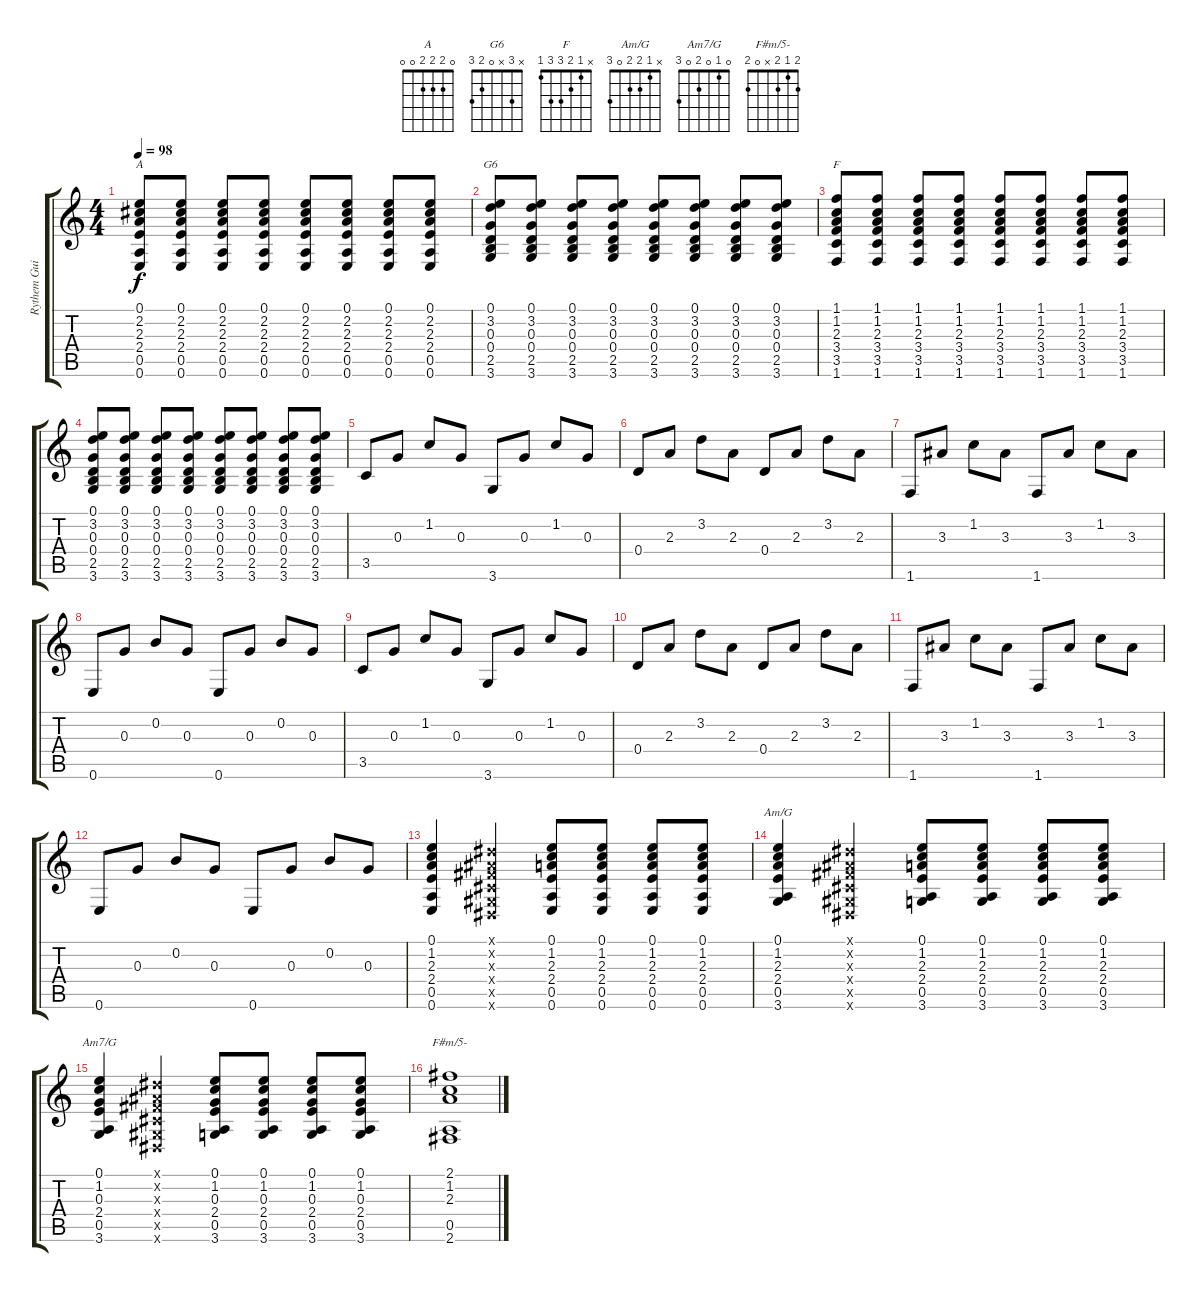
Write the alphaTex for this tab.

\track ("Rythem Guitar" "Rythem Gui") {instrument overdrivenguitar}
\staff {score tabs}
\tuning (E4 B3 G3 D3 A2 E2) {hide}
\chord ("A" 0 2 2 2 0 0)
\chord ("G6" x 3 x 0 2 3)
\chord ("F" x 1 2 3 3 1)
\chord ("Am/G" x 1 2 2 0 3)
\chord ("Am7/G" 0 1 0 2 0 3)
\chord ("F#m/5-" 2 1 2 x 0 2)
\ts (4 4)
\tempo 98
\clef g2
\ks c
(0.1 2.2 2.3 2.4 0.5 0.6).8{ch "A" dy f} (0.1 2.2 2.3 2.4 0.5 0.6).8 (0.1 2.2 2.3 2.4 0.5 0.6).8 (0.1 2.2 2.3 2.4 0.5 0.6).8 (0.1 2.2 2.3 2.4 0.5 0.6).8 (0.1 2.2 2.3 2.4 0.5 0.6).8 (0.1 2.2 2.3 2.4 0.5 0.6).8 (0.1 2.2 2.3 2.4 0.5 0.6).8 |
(0.1 3.2 0.3 0.4 2.5 3.6).8{ch "G6"} (0.1 3.2 0.3 0.4 2.5 3.6).8 (0.1 3.2 0.3 0.4 2.5 3.6).8 (0.1 3.2 0.3 0.4 2.5 3.6).8 (0.1 3.2 0.3 0.4 2.5 3.6).8 (0.1 3.2 0.3 0.4 2.5 3.6).8 (0.1 3.2 0.3 0.4 2.5 3.6).8 (0.1 3.2 0.3 0.4 2.5 3.6).8 |
(1.1 1.2 2.3 3.4 3.5 1.6).8{ch "F"} (1.1 1.2 2.3 3.4 3.5 1.6).8 (1.1 1.2 2.3 3.4 3.5 1.6).8 (1.1 1.2 2.3 3.4 3.5 1.6).8 (1.1 1.2 2.3 3.4 3.5 1.6).8 (1.1 1.2 2.3 3.4 3.5 1.6).8 (1.1 1.2 2.3 3.4 3.5 1.6).8 (1.1 1.2 2.3 3.4 3.5 1.6).8 |
(0.1 3.2 0.3 0.4 2.5 3.6).8 (0.1 3.2 0.3 0.4 2.5 3.6).8 (0.1 3.2 0.3 0.4 2.5 3.6).8 (0.1 3.2 0.3 0.4 2.5 3.6).8 (0.1 3.2 0.3 0.4 2.5 3.6).8 (0.1 3.2 0.3 0.4 2.5 3.6).8 (0.1 3.2 0.3 0.4 2.5 3.6).8 (0.1 3.2 0.3 0.4 2.5 3.6).8 |
3.5.8 0.3.8 1.2.8 0.3.8 3.6.8 0.3.8 1.2.8 0.3.8 |
0.4.8 2.3.8 3.2.8 2.3.8 0.4.8 2.3.8 3.2.8 2.3.8 |
1.6.8 3.3.8 1.2.8 3.3.8 1.6.8 3.3.8 1.2.8 3.3.8 |
0.6.8 0.3.8 0.2.8 0.3.8 0.6.8 0.3.8 0.2.8 0.3.8 |
3.5.8 0.3.8 1.2.8 0.3.8 3.6.8 0.3.8 1.2.8 0.3.8 |
0.4.8 2.3.8 3.2.8 2.3.8 0.4.8 2.3.8 3.2.8 2.3.8 |
1.6.8 3.3.8 1.2.8 3.3.8 1.6.8 3.3.8 1.2.8 3.3.8 |
0.6.8 0.3.8 0.2.8 0.3.8 0.6.8 0.3.8 0.2.8 0.3.8 |
(0.1 1.2 2.3 2.4 0.5 0.6).4 (-1.1{x} -1.2{x} -1.3{x} -1.4{x} -1.5{x} -1.6{x}).4 (0.1 1.2 2.3 2.4 0.5 0.6).8 (0.1 1.2 2.3 2.4 0.5 0.6).8 (0.1 1.2 2.3 2.4 0.5 0.6).8 (0.1 1.2 2.3 2.4 0.5 0.6).8 |
(0.1 1.2 2.3 2.4 0.5 3.6).4{ch "Am/G"} (-1.1{x} -1.2{x} -1.3{x} -1.4{x} -1.5{x} -1.6{x}).4 (0.1 1.2 2.3 2.4 0.5 3.6).8 (0.1 1.2 2.3 2.4 0.5 3.6).8 (0.1 1.2 2.3 2.4 0.5 3.6).8 (0.1 1.2 2.3 2.4 0.5 3.6).8 |
(0.1 1.2 0.3 2.4 0.5 3.6).4{ch "Am7/G"} (-1.1{x} -1.2{x} -1.3{x} -1.4{x} -1.5{x} -1.6{x}).4 (0.1 1.2 0.3 2.4 0.5 3.6).8 (0.1 1.2 0.3 2.4 0.5 3.6).8 (0.1 1.2 0.3 2.4 0.5 3.6).8 (0.1 1.2 0.3 2.4 0.5 3.6).8 |
(2.1 1.2 2.3 0.5 2.6).1{ch "F#m/5-"}
